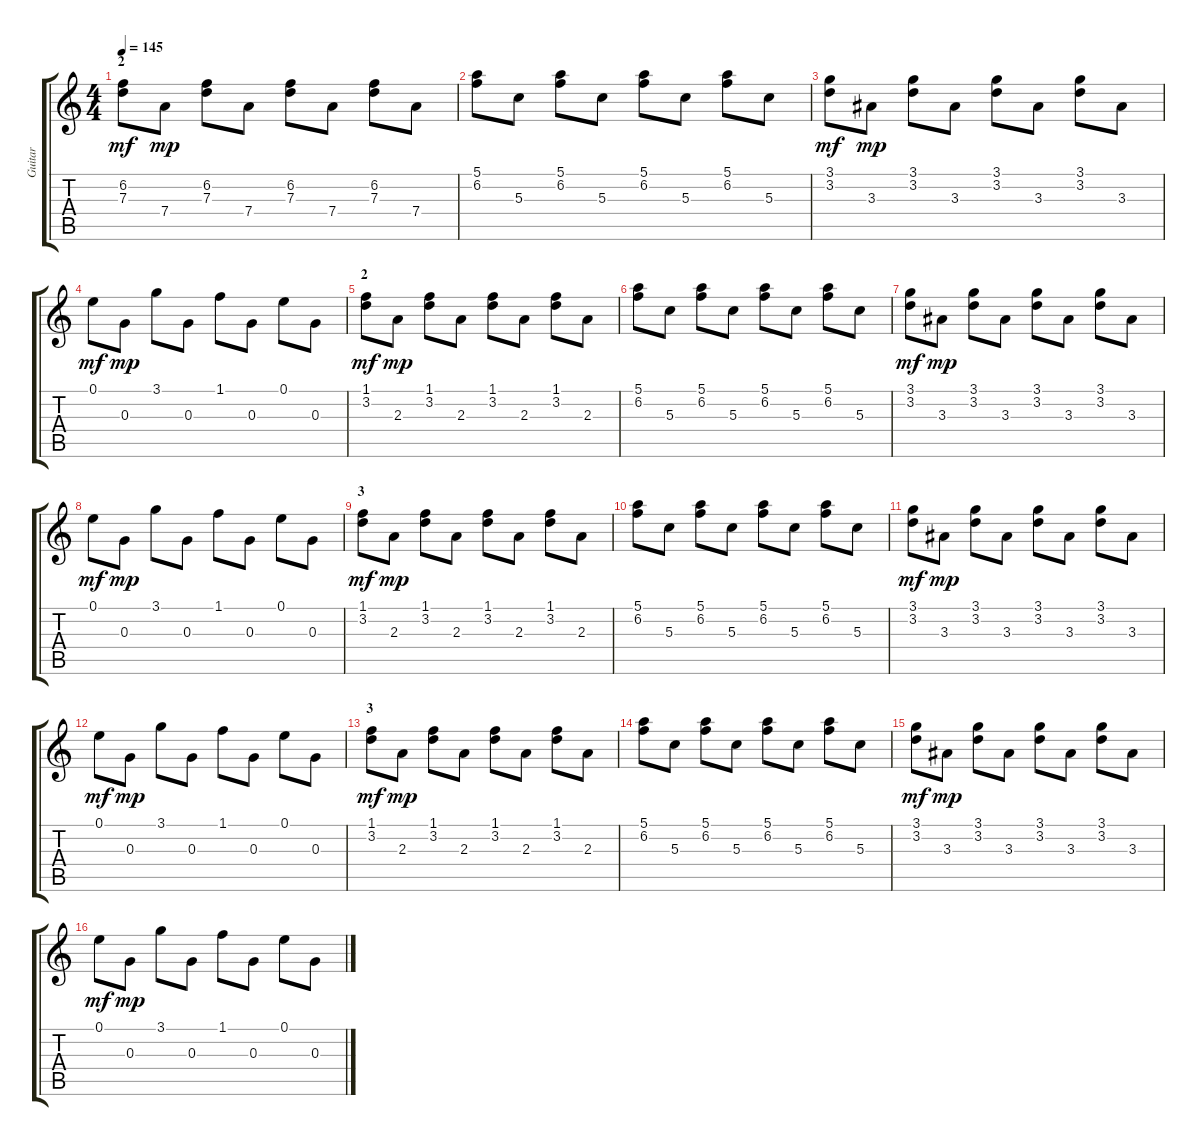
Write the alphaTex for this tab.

\track ("Guitar" "Guitar") {instrument distortionguitar}
\staff {score tabs}
\tuning (E4 B3 G3 D3 A2 E2) {hide}
\ts (4 4)
\section ("" "2")
\tempo 145
\clef g2
\ks c
(6.2 7.3).8{dy mf} 7.4.8{dy mp} (6.2 7.3).8 7.4.8 (6.2 7.3).8 7.4.8 (6.2 7.3).8 7.4.8 |
(5.1 6.2).8 5.3.8 (5.1 6.2).8 5.3.8 (5.1 6.2).8 5.3.8 (5.1 6.2).8 5.3.8 |
(3.1 3.2).8{dy mf} 3.3.8{dy mp} (3.1 3.2).8 3.3.8 (3.1 3.2).8 3.3.8 (3.1 3.2).8 3.3.8 |
0.1.8{dy mf} 0.3.8{dy mp} 3.1.8 0.3.8 1.1.8 0.3.8 0.1.8 0.3.8 |
\section ("" "2")
(1.1 3.2).8{dy mf} 2.3.8{dy mp} (1.1 3.2).8 2.3.8 (1.1 3.2).8 2.3.8 (1.1 3.2).8 2.3.8 |
(5.1 6.2).8 5.3.8 (5.1 6.2).8 5.3.8 (5.1 6.2).8 5.3.8 (5.1 6.2).8 5.3.8 |
(3.1 3.2).8{dy mf} 3.3.8{dy mp} (3.1 3.2).8 3.3.8 (3.1 3.2).8 3.3.8 (3.1 3.2).8 3.3.8 |
0.1.8{dy mf} 0.3.8{dy mp} 3.1.8 0.3.8 1.1.8 0.3.8 0.1.8 0.3.8 |
\section ("" "3")
(1.1 3.2).8{dy mf} 2.3.8{dy mp} (1.1 3.2).8 2.3.8 (1.1 3.2).8 2.3.8 (1.1 3.2).8 2.3.8 |
(5.1 6.2).8 5.3.8 (5.1 6.2).8 5.3.8 (5.1 6.2).8 5.3.8 (5.1 6.2).8 5.3.8 |
(3.1 3.2).8{dy mf} 3.3.8{dy mp} (3.1 3.2).8 3.3.8 (3.1 3.2).8 3.3.8 (3.1 3.2).8 3.3.8 |
0.1.8{dy mf} 0.3.8{dy mp} 3.1.8 0.3.8 1.1.8 0.3.8 0.1.8 0.3.8 |
\section ("" "3")
(1.1 3.2).8{dy mf} 2.3.8{dy mp} (1.1 3.2).8 2.3.8 (1.1 3.2).8 2.3.8 (1.1 3.2).8 2.3.8 |
(5.1 6.2).8 5.3.8 (5.1 6.2).8 5.3.8 (5.1 6.2).8 5.3.8 (5.1 6.2).8 5.3.8 |
(3.1 3.2).8{dy mf} 3.3.8{dy mp} (3.1 3.2).8 3.3.8 (3.1 3.2).8 3.3.8 (3.1 3.2).8 3.3.8 |
0.1.8{dy mf} 0.3.8{dy mp} 3.1.8 0.3.8 1.1.8 0.3.8 0.1.8 0.3.8
